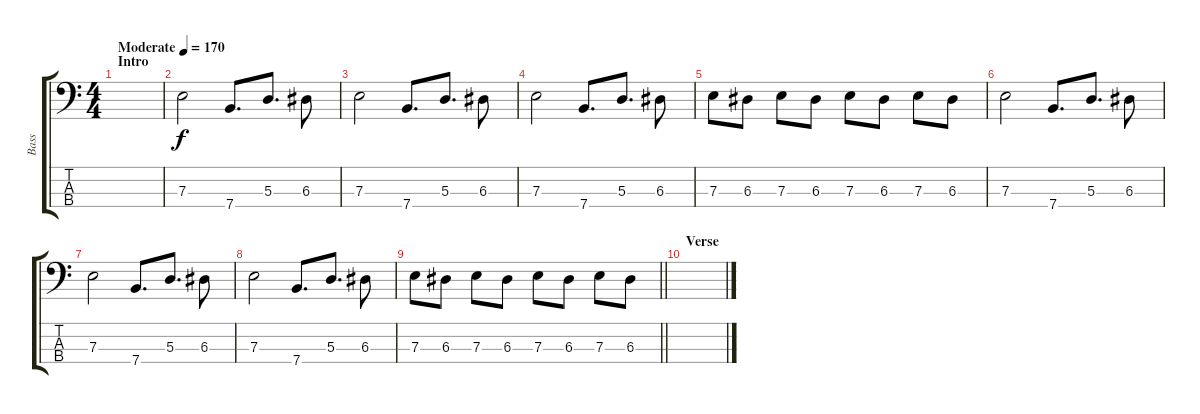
\track ("Bass" "Bass") {instrument electricbasspick}
\staff {score tabs}
\tuning (G2 D2 A1 E1) {hide}
\ts (4 4)
\section ("" "Intro")
\tempo (170 "Moderate")
\clef f4
\ks c
|
7.3.2 7.4.8{d} 5.3.8{d} 6.3.8 |
7.3.2 7.4.8{d} 5.3.8{d} 6.3.8 |
7.3.2 7.4.8{d} 5.3.8{d} 6.3.8 |
7.3.8 6.3.8 7.3.8 6.3.8 7.3.8 6.3.8 7.3.8 6.3.8 |
7.3.2 7.4.8{d} 5.3.8{d} 6.3.8 |
7.3.2 7.4.8{d} 5.3.8{d} 6.3.8 |
7.3.2 7.4.8{d} 5.3.8{d} 6.3.8 |
\barLineRight lightlight
7.3.8 6.3.8 7.3.8 6.3.8 7.3.8 6.3.8 7.3.8 6.3.8 |
\section ("" "Verse")
